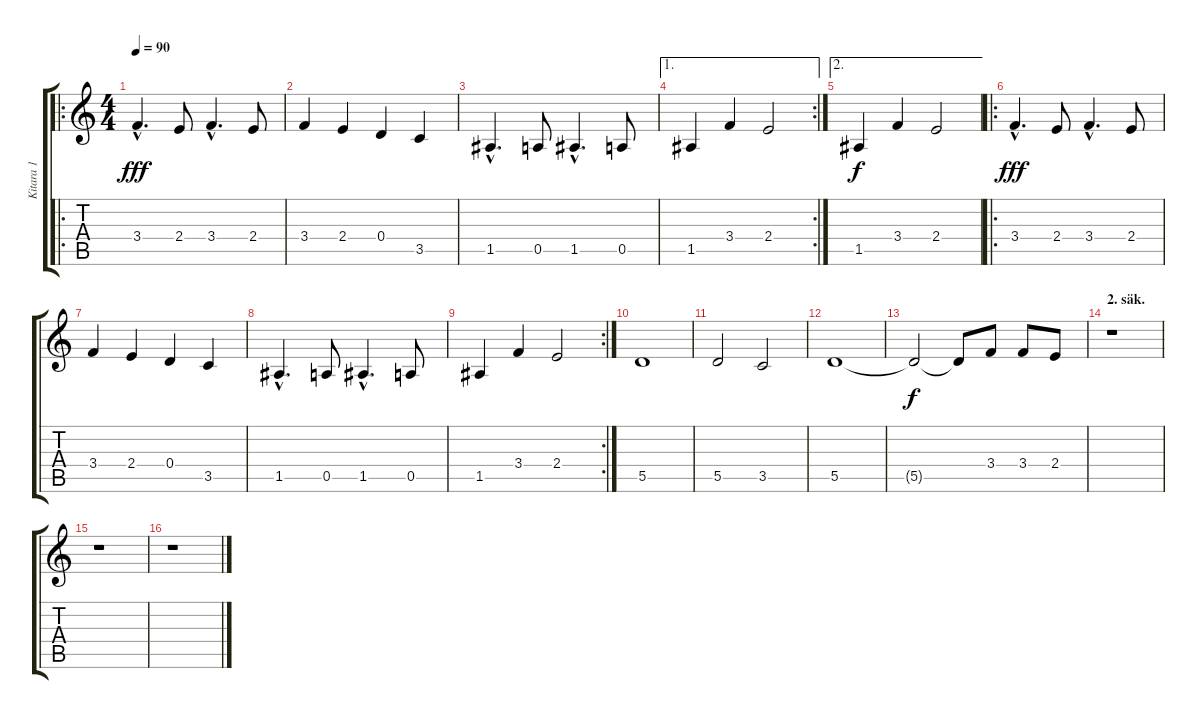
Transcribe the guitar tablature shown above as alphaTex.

\track ("Kitara 1" "Kitara 1") {instrument distortionguitar}
\staff {score tabs}
\tuning (E4 B3 G3 D3 A2 D2) {hide}
\ro
\ts (4 4)
\tempo 90
\clef g2
\ks c
3.4{hac}.4{d dy fff} 2.4.8 3.4{hac}.4{d} 2.4.8 |
3.4.4 2.4.4 0.4.4 3.5.4 |
1.5{hac}.4{d} 0.5.8 1.5{hac}.4{d} 0.5.8 |
\ae 1
\rc 2
1.5.4 3.4.4 2.4.2 |
\ae 2
1.5.4{dy f} 3.4.4 2.4.2 |
\ro
3.4{hac}.4{d dy fff} 2.4.8 3.4{hac}.4{d} 2.4.8 |
3.4.4 2.4.4 0.4.4 3.5.4 |
1.5{hac}.4{d} 0.5.8 1.5{hac}.4{d} 0.5.8 |
\rc 2
1.5.4 3.4.4 2.4.2 |
5.5.1 |
5.5.2 3.5.2 |
5.5.1 |
5.5{t}.2{dy f} 5.5{t}.8 3.4.8 3.4.8 2.4.8 |
\section ("" "2. säk.")
r.1 |
r.1 |
r.1
